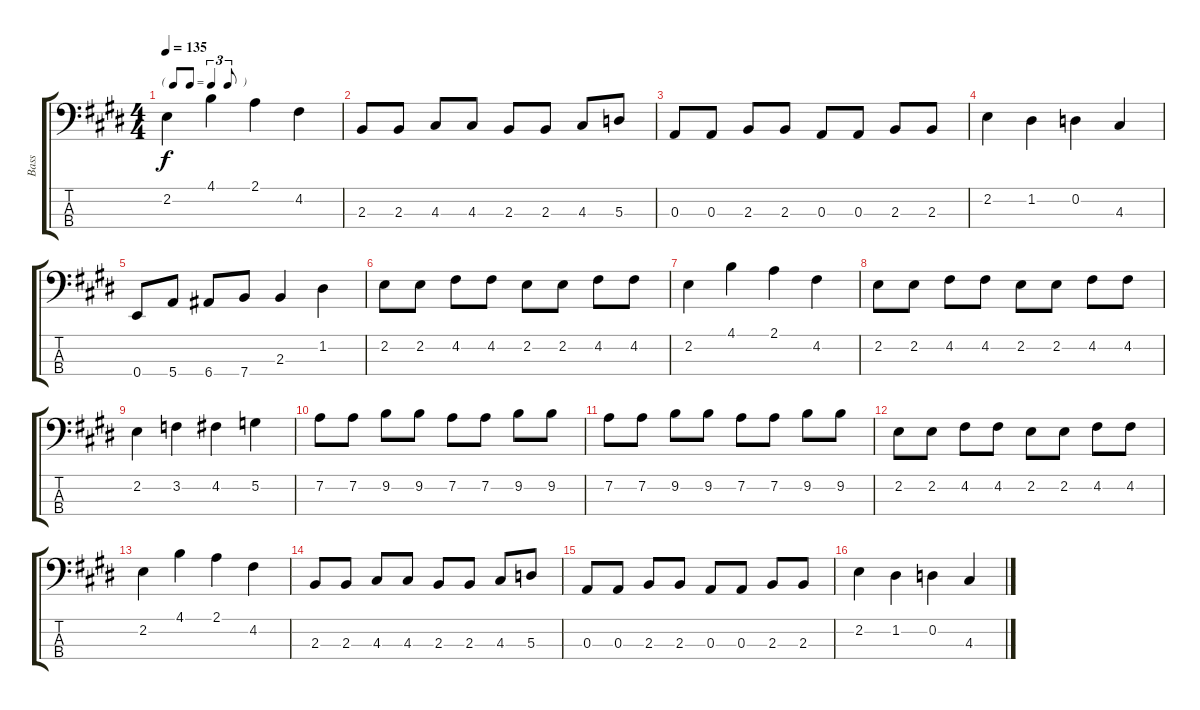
\track ("Bass" "Bass") {instrument electricbassfinger}
\staff {score tabs}
\tuning (G2 D2 A1 E1) {hide}
\ts (4 4)
\tf triplet8th
\tempo 135
\clef f4
\ks e
2.2.4{dy f} 4.1.4 2.1.4 4.2.4 |
2.3.8 2.3.8 4.3.8 4.3.8 2.3.8 2.3.8 4.3.8 5.3.8 |
0.3.8 0.3.8 2.3.8 2.3.8 0.3.8 0.3.8 2.3.8 2.3.8 |
2.2.4 1.2.4 0.2.4 4.3.4 |
0.4.8 5.4.8 6.4.8 7.4.8 2.3.4 1.2.4 |
2.2.8 2.2.8 4.2.8 4.2.8 2.2.8 2.2.8 4.2.8 4.2.8 |
2.2.4 4.1.4 2.1.4 4.2.4 |
2.2.8 2.2.8 4.2.8 4.2.8 2.2.8 2.2.8 4.2.8 4.2.8 |
2.2.4 3.2.4 4.2.4 5.2.4 |
7.2.8 7.2.8 9.2.8 9.2.8 7.2.8 7.2.8 9.2.8 9.2.8 |
7.2.8 7.2.8 9.2.8 9.2.8 7.2.8 7.2.8 9.2.8 9.2.8 |
2.2.8 2.2.8 4.2.8 4.2.8 2.2.8 2.2.8 4.2.8 4.2.8 |
2.2.4 4.1.4 2.1.4 4.2.4 |
2.3.8 2.3.8 4.3.8 4.3.8 2.3.8 2.3.8 4.3.8 5.3.8 |
0.3.8 0.3.8 2.3.8 2.3.8 0.3.8 0.3.8 2.3.8 2.3.8 |
2.2.4 1.2.4 0.2.4 4.3.4
